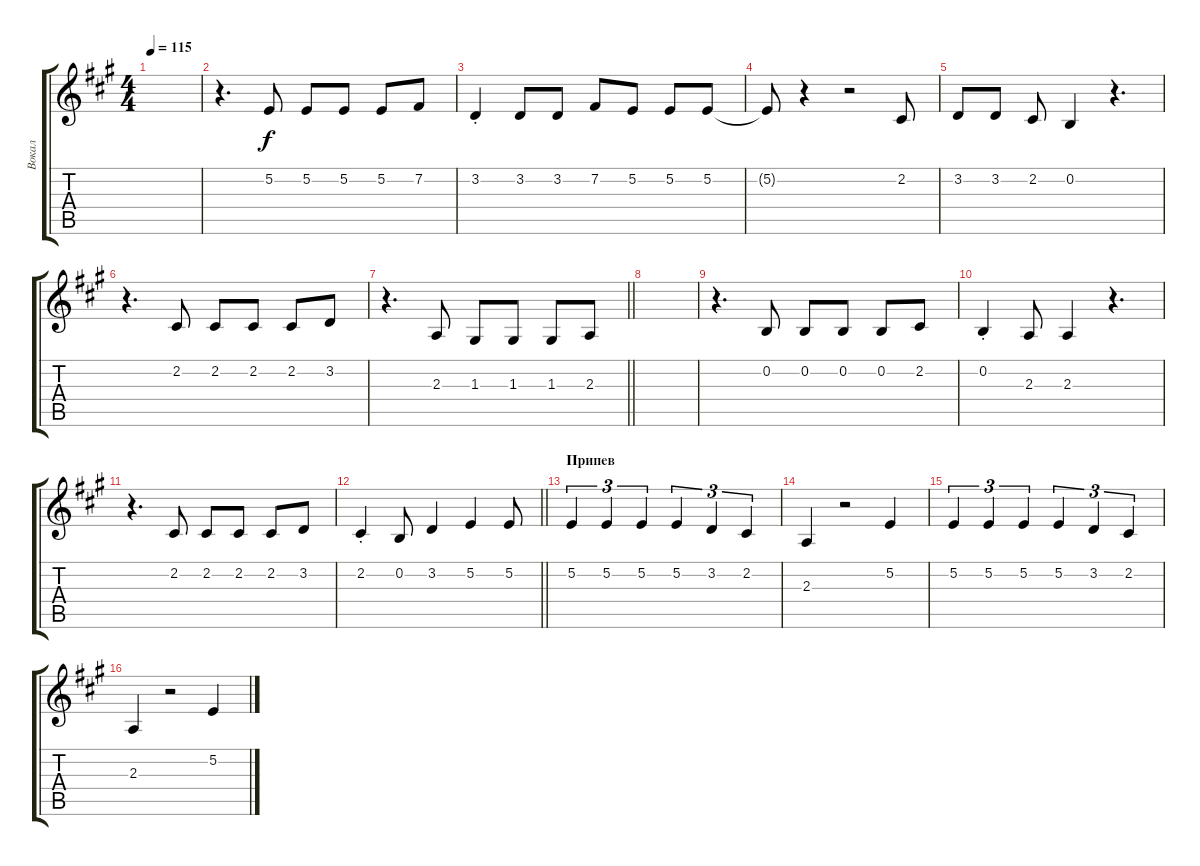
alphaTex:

\track ("Вокал" "Вокал") {instrument choiraahs}
\staff {score tabs}
\tuning (E4 B3 G3 D3 A2 E2) {hide}
\ts (4 4)
\tempo 115
\clef g2
\ks a
|
r.4{d} 5.2.8 5.2.8 5.2.8 5.2.8 7.2.8 |
3.2{st}.4 3.2.8 3.2.8 7.2.8 5.2.8 5.2.8 5.2.8 |
5.2{t}.8 r.4 r.2 2.2.8 |
3.2.8 3.2.8 2.2.8 0.2.4 r.4{d} |
r.4{d} 2.2.8 2.2.8 2.2.8 2.2.8 3.2.8 |
\barLineRight lightlight
r.4{d} 2.3.8 1.3.8 1.3.8 1.3.8 2.3.8 |
|
r.4{d} 0.2.8 0.2.8 0.2.8 0.2.8 2.2.8 |
0.2{st}.4 2.3.8 2.3.4 r.4{d} |
r.4{d} 2.2.8 2.2.8 2.2.8 2.2.8 3.2.8 |
\barLineRight lightlight
2.2{st}.4 0.2.8 3.2.4 5.2.4 5.2.8 |
\section ("" "Припев")
5.2.4{tu (3 2)} 5.2.4{tu (3 2)} 5.2.4{tu (3 2)} 5.2.4{tu (3 2)} 3.2.4{tu (3 2)} 2.2.4{tu (3 2)} |
2.3.4 r.2 5.2.4 |
5.2.4{tu (3 2)} 5.2.4{tu (3 2)} 5.2.4{tu (3 2)} 5.2.4{tu (3 2)} 3.2.4{tu (3 2)} 2.2.4{tu (3 2)} |
2.3.4 r.2 5.2.4
